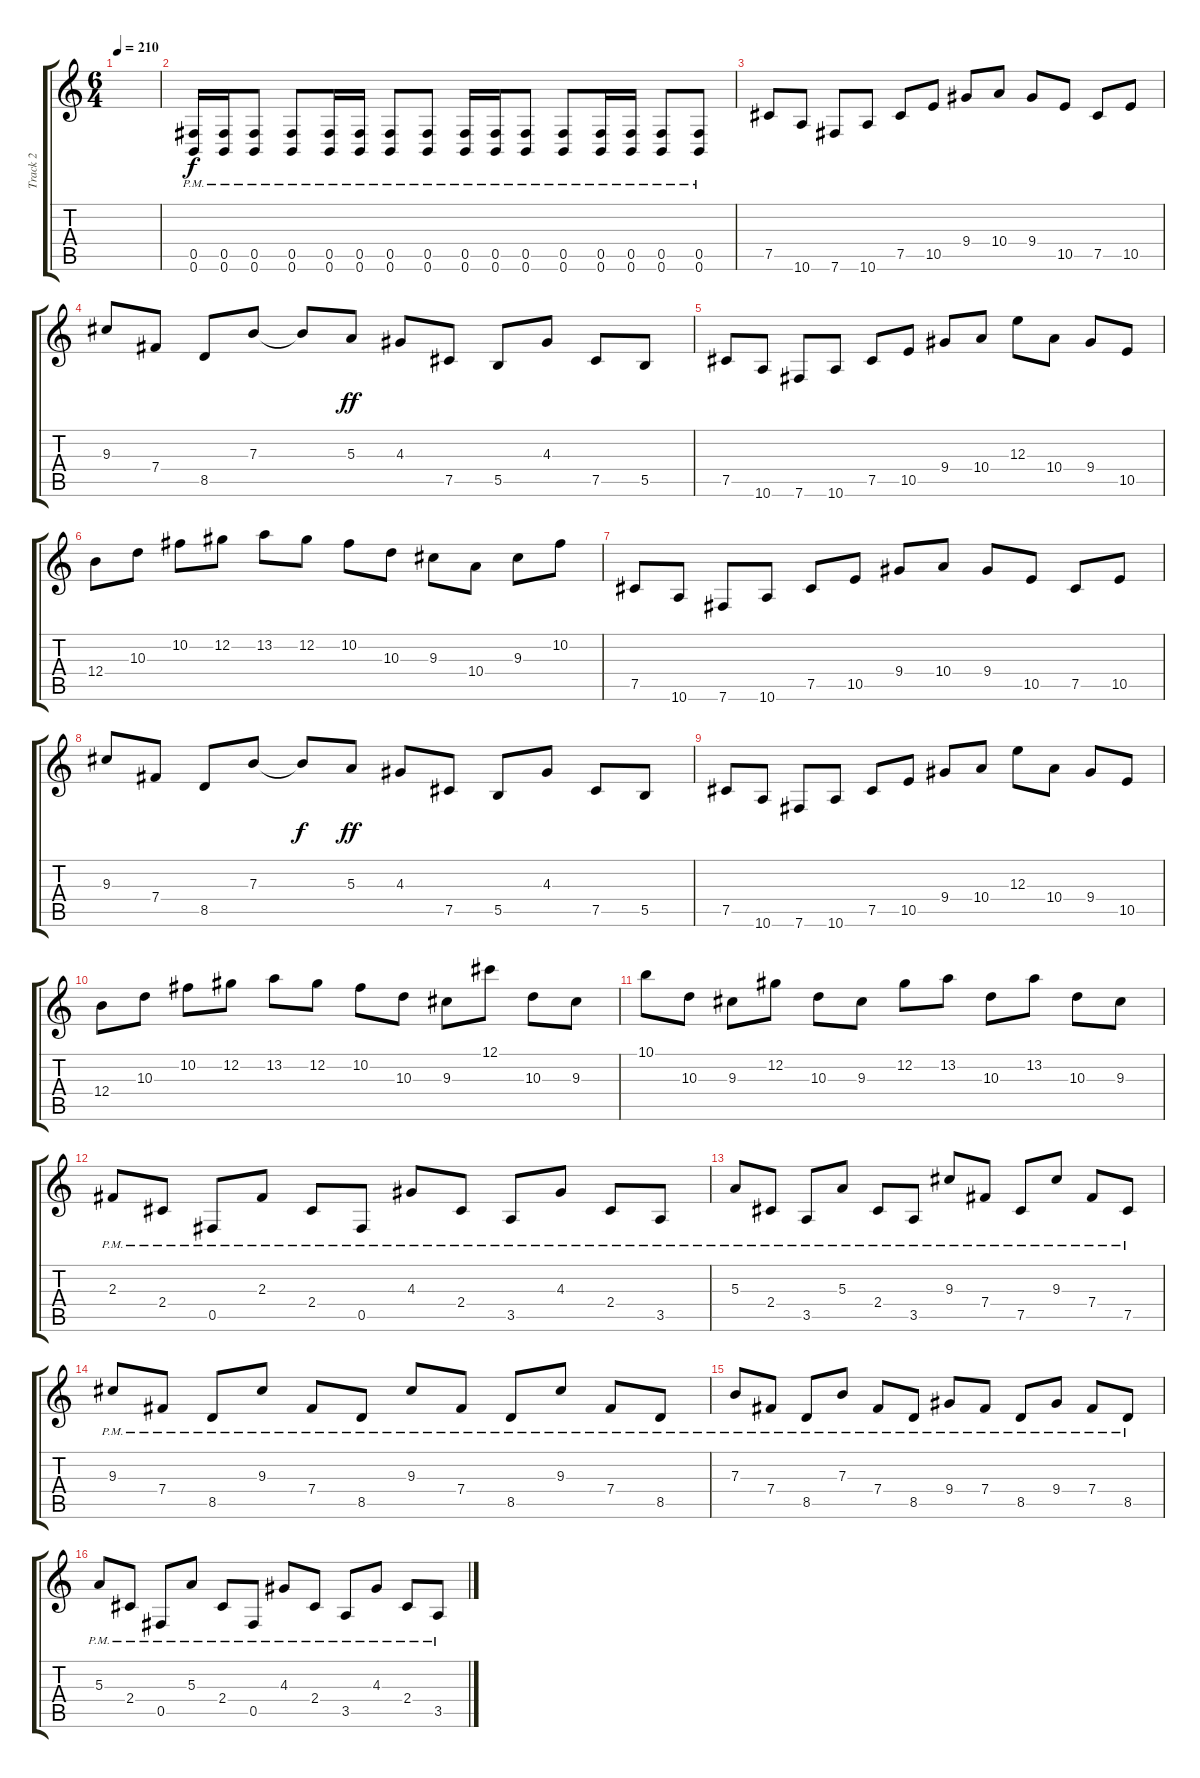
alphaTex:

\track ("Track 2" "Track 2") {instrument distortionguitar}
\staff {score tabs}
\tuning (Db4 Ab3 E3 B2 Gb2 B1) {hide}
\ts (6 4)
\tempo 210
\clef g2
\ks c
|
(0.5{pm} 0.6{pm}).16 (0.5{pm} 0.6{pm}).16 (0.5{pm} 0.6{pm}).8 (0.5{pm} 0.6{pm}).8 (0.5{pm} 0.6{pm}).16 (0.5{pm} 0.6{pm}).16 (0.5{pm} 0.6{pm}).8 (0.5{pm} 0.6{pm}).8 (0.5{pm} 0.6{pm}).16 (0.5{pm} 0.6{pm}).16 (0.5{pm} 0.6{pm}).8 (0.5{pm} 0.6{pm}).8 (0.5{pm} 0.6{pm}).16 (0.5{pm} 0.6{pm}).16 (0.5{pm} 0.6{pm}).8 (0.5{pm} 0.6{pm}).8 |
7.5.8 10.6.8 7.6.8 10.6.8 7.5.8 10.5.8 9.4.8 10.4.8 9.4.8 10.5.8 7.5.8 10.5.8 |
9.3.8 7.4.8 8.5.8 7.3.8 7.3{t}.8{dy f} 5.3.8{dy ff} 4.3.8 7.5.8 5.5.8 4.3.8 7.5.8 5.5.8 |
7.5.8 10.6.8 7.6.8 10.6.8 7.5.8 10.5.8 9.4.8 10.4.8 12.3.8 10.4.8 9.4.8 10.5.8 |
12.4.8 10.3.8 10.2.8 12.2.8 13.2.8 12.2.8 10.2.8 10.3.8 9.3.8 10.4.8 9.3.8 10.2.8 |
7.5.8 10.6.8 7.6.8 10.6.8 7.5.8 10.5.8 9.4.8 10.4.8 9.4.8 10.5.8 7.5.8 10.5.8 |
9.3.8 7.4.8 8.5.8 7.3.8 7.3{t}.8{dy f} 5.3.8{dy ff} 4.3.8 7.5.8 5.5.8 4.3.8 7.5.8 5.5.8 |
7.5.8 10.6.8 7.6.8 10.6.8 7.5.8 10.5.8 9.4.8 10.4.8 12.3.8 10.4.8 9.4.8 10.5.8 |
12.4.8 10.3.8 10.2.8 12.2.8 13.2.8 12.2.8 10.2.8 10.3.8 9.3.8 12.1.8 10.3.8 9.3.8 |
10.1.8 10.3.8 9.3.8 12.2.8 10.3.8 9.3.8 12.2.8 13.2.8 10.3.8 13.2.8 10.3.8 9.3.8 |
2.3{pm}.8 2.4{pm}.8 0.5{pm}.8 2.3{pm}.8 2.4{pm}.8 0.5{pm}.8 4.3{pm}.8 2.4{pm}.8 3.5{pm}.8 4.3{pm}.8 2.4{pm}.8 3.5{pm}.8 |
5.3{pm}.8 2.4{pm}.8 3.5{pm}.8 5.3{pm}.8 2.4{pm}.8 3.5{pm}.8 9.3{pm}.8 7.4{pm}.8 7.5{pm}.8 9.3{pm}.8 7.4{pm}.8 7.5{pm}.8 |
9.3{pm}.8 7.4{pm}.8 8.5{pm}.8 9.3{pm}.8 7.4{pm}.8 8.5{pm}.8 9.3{pm}.8 7.4{pm}.8 8.5{pm}.8 9.3{pm}.8 7.4{pm}.8 8.5{pm}.8 |
7.3{pm}.8 7.4{pm}.8 8.5{pm}.8 7.3{pm}.8 7.4{pm}.8 8.5{pm}.8 9.4{pm}.8 7.4{pm}.8 8.5{pm}.8 9.4{pm}.8 7.4{pm}.8 8.5{pm}.8 |
5.3{pm}.8 2.4{pm}.8 0.5{pm}.8 5.3{pm}.8 2.4{pm}.8 0.5{pm}.8 4.3{pm}.8 2.4{pm}.8 3.5{pm}.8 4.3{pm}.8 2.4{pm}.8 3.5{pm}.8
